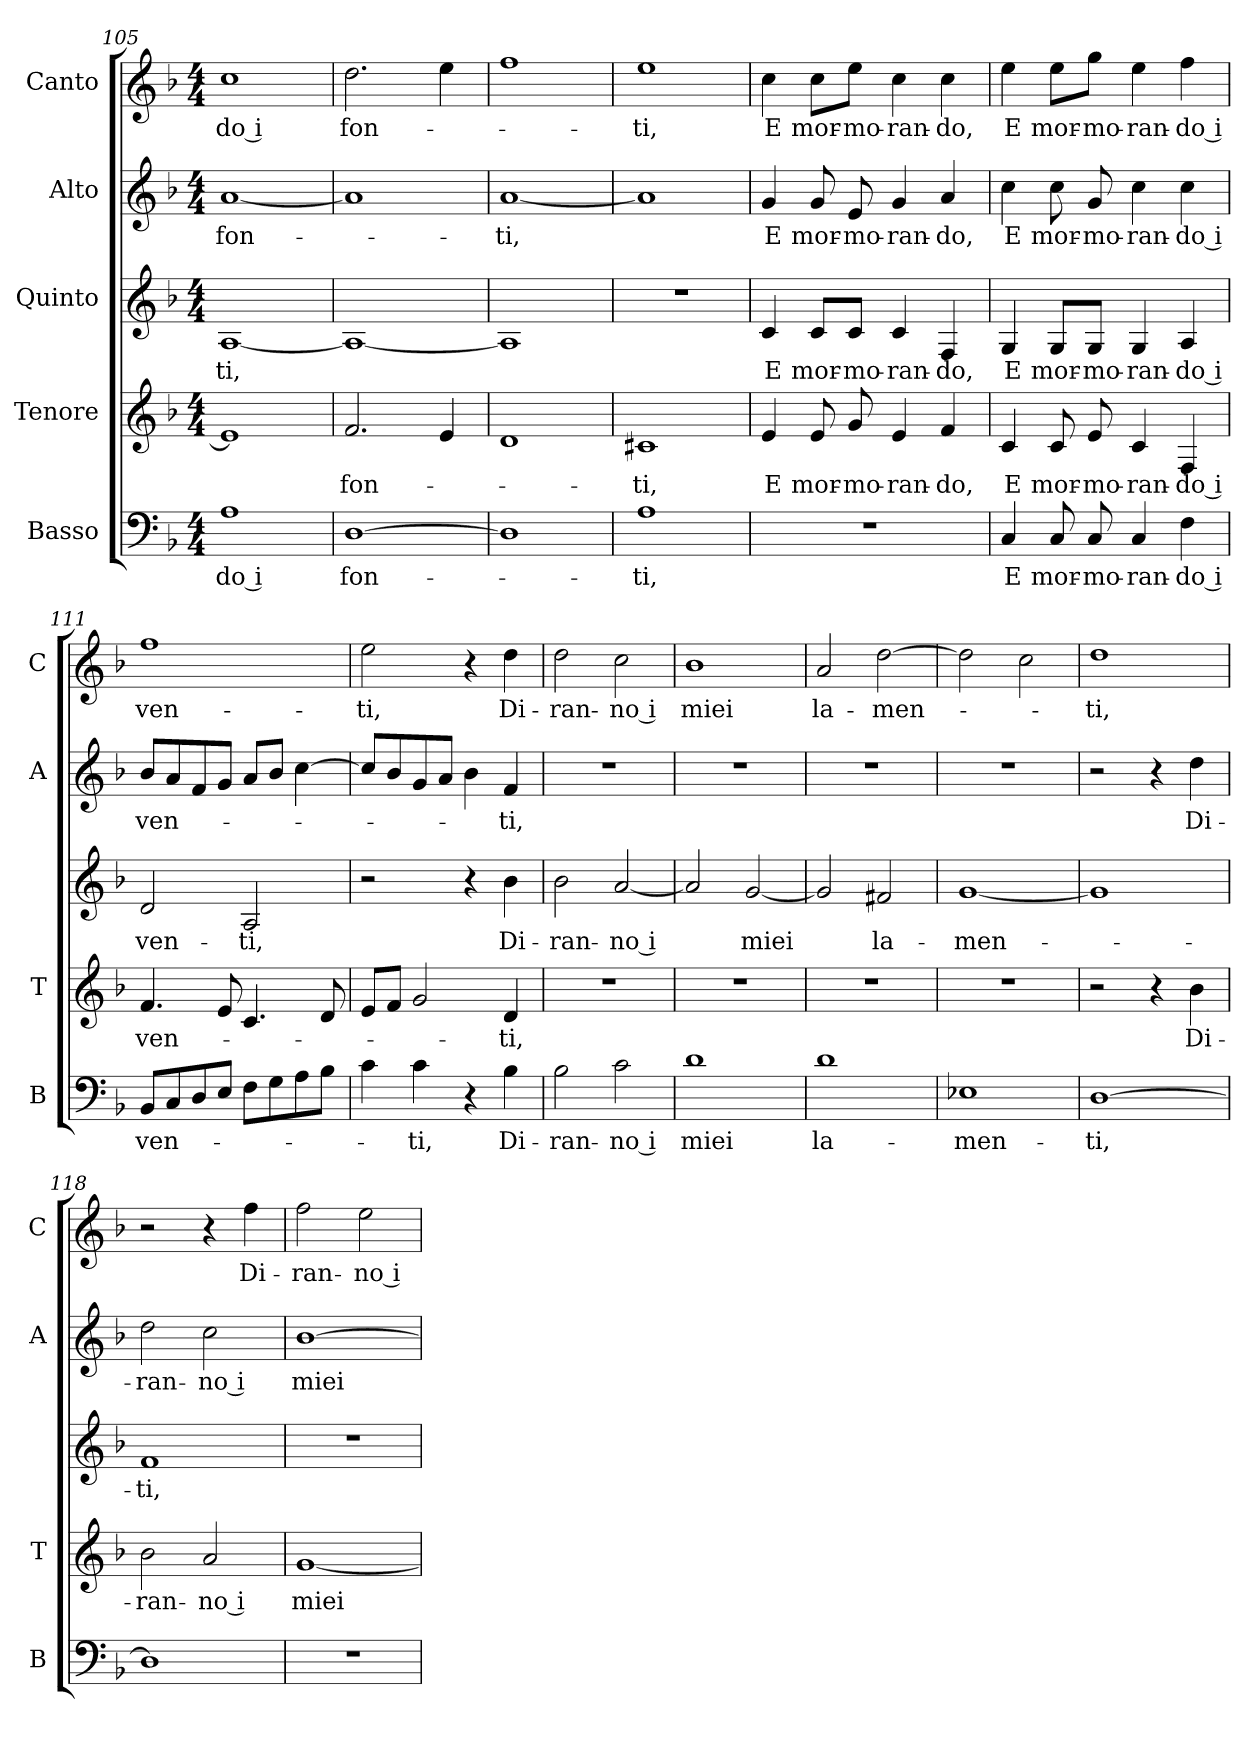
**kern	**text	**kern	**text	**kern	**text	**kern	**text	**kern	**text
*part5	*part5	*part4	*part4	*part3	*part3	*part2	*part2	*part1	*part1
*staff5	*staff5	*staff4	*staff4	*staff3	*staff3	*staff2	*staff2	*staff1	*staff1
*I"Basso	*	*I"Tenore	*	*I"Quinto	*	*I"Alto	*	*I"Canto	*
*I'B	*	*I'T	*	*	*	*I'A	*	*I'C	*
*clefF4	*	*clefG2	*	*clefG2	*	*clefG2	*	*clefG2	*
*k[b-]	*	*k[b-]	*	*k[b-]	*	*k[b-]	*	*k[b-]	*
*F:	*	*F:	*	*F:	*	*F:	*	*F:	*
*M4/4	*	*M4/4	*	*M4/4	*	*M4/4	*	*M4/4	*
=105	=105	=105	=105	=105	=105	=105	=105	=105	=105
!	!LO:LY:b	!	!	!	!LO:LY:b	!	!LO:LY:b	!	!LO:LY:b
1A	-do i	1e]	.	[1A	-ti,	[1a	fon-	1cc	-do i
=106	=106	=106	=106	=106	=106	=106	=106	=106	=106
!	!LO:LY:b	!	!LO:LY:b	!	!	!	!	!	!LO:LY:b
[1D	fon-	2.f/	fon-	1A_	.	1a]	.	2.dd\	fon-
.	.	4e/	.	.	.	.	.	4ee\	.
=107	=107	=107	=107	=107	=107	=107	=107	=107	=107
!	!	!	!	!	!	!	!LO:LY:b	!	!
1D]	.	1d	.	1A]	.	[1a	-ti,	1ff	.
=108	=108	=108	=108	=108	=108	=108	=108	=108	=108
!	!LO:LY:b	!	!LO:LY:b	!	!	!	!	!	!LO:LY:b
1A	-ti,	1c#X	-ti,	1r	.	1a]	.	1ee	-ti,
!!LO:LB:g=z
=109	=109	=109	=109	=109	=109	=109	=109	=109	=109
!	!	!	!LO:LY:b	!	!LO:LY:b	!	!LO:LY:b	!	!LO:LY:b
1r	.	4e/	E	4c/	E	4g/	E	4cc\	E
!	!	!	!LO:LY:b	!	!LO:LY:b	!	!LO:LY:b	!	!LO:LY:b
.	.	8e/	mor-	8c/L	mor-	8g/	mor-	8cc\L	mor-
!	!	!	!LO:LY:b	!	!LO:LY:b	!	!LO:LY:b	!	!LO:LY:b
.	.	8g/	-mo-	8c/J	-mo-	8e/	-mo-	8ee\J	-mo-
!	!	!	!LO:LY:b	!	!LO:LY:b	!	!LO:LY:b	!	!LO:LY:b
.	.	4e/	-ran-	4c/	-ran-	4g/	-ran-	4cc\	-ran-
!	!	!	!LO:LY:b	!	!LO:LY:b	!	!LO:LY:b	!	!LO:LY:b
.	.	4f/	-do,	4F/	-do,	4a/	-do,	4cc\	-do,
=110	=110	=110	=110	=110	=110	=110	=110	=110	=110
!	!LO:LY:b	!	!LO:LY:b	!	!LO:LY:b	!	!LO:LY:b	!	!LO:LY:b
4C/	E	4c/	E	4G/	E	4cc\	E	4ee\	E
!	!LO:LY:b	!	!LO:LY:b	!	!LO:LY:b	!	!LO:LY:b	!	!LO:LY:b
8C/	mor-	8c/	mor-	8G/L	mor-	8cc\	mor-	8ee\L	mor-
!	!LO:LY:b	!	!LO:LY:b	!	!LO:LY:b	!	!LO:LY:b	!	!LO:LY:b
8C/	-mo-	8e/	-mo-	8G/J	-mo-	8g/	-mo-	8gg\J	-mo-
!	!LO:LY:b	!	!LO:LY:b	!	!LO:LY:b	!	!LO:LY:b	!	!LO:LY:b
4C/	-ran-	4c/	-ran-	4G/	-ran-	4cc\	-ran-	4ee\	-ran-
!	!LO:LY:b	!	!LO:LY:b	!	!LO:LY:b	!	!LO:LY:b	!	!LO:LY:b
4F\	-do i	4F/	-do i	4A/	-do i	4cc\	-do i	4ff\	-do i
=111	=111	=111	=111	=111	=111	=111	=111	=111	=111
!	!LO:LY:b	!	!LO:LY:b	!	!LO:LY:b	!	!LO:LY:b	!	!LO:LY:b
8BB-/L	ven-	4.f/	ven-	2d/	ven-	8b-/L	ven-	1ff	ven-
8C/	.	.	.	.	.	8a/	.	.	.
8D/	.	.	.	.	.	8f/	.	.	.
8E/J	.	8e/	.	.	.	8g/J	.	.	.
!	!	!	!	!	!LO:LY:b	!	!	!	!
8F\L	.	4.c/	.	2A/	-ti,	8a/L	.	.	.
8G\	.	.	.	.	.	8b-/J	.	.	.
8A\	.	.	.	.	.	[4cc\	.	.	.
8B-\J	.	8d/	.	.	.	.	.	.	.
=112	=112	=112	=112	=112	=112	=112	=112	=112	=112
!	!	!	!	!	!	!	!	!	!LO:LY:b
4c\	.	8e/L	.	2r	.	8cc/L]	.	2ee\	-ti,
.	.	8f/J	.	.	.	8b-/	.	.	.
!	!LO:LY:b	!	!	!	!	!	!	!	!
4c\	-ti,	2g/	.	.	.	8g/	.	.	.
.	.	.	.	.	.	8a/J	.	.	.
4r	.	.	.	4r	.	4b-\	.	4r	.
!	!LO:LY:b	!	!LO:LY:b	!	!LO:LY:b	!	!LO:LY:b	!	!LO:LY:b
4B-\	Di-	4d/	-ti,	4b-\	Di-	4f/	-ti,	4dd\	Di-
=113	=113	=113	=113	=113	=113	=113	=113	=113	=113
!	!LO:LY:b	!	!	!	!LO:LY:b	!	!	!	!LO:LY:b
2B-\	-ran-	1r	.	2b-\	-ran-	1r	.	2dd\	-ran-
!	!LO:LY:b	!	!	!	!LO:LY:b	!	!	!	!LO:LY:b
2c\	-no i	.	.	[2a/	-no i	.	.	2cc\	-no i
=114	=114	=114	=114	=114	=114	=114	=114	=114	=114
!	!LO:LY:b	!	!	!	!	!	!	!	!LO:LY:b
1d	miei	1r	.	2a/]	.	1r	.	1b-	miei
!	!	!	!	!	!LO:LY:b	!	!	!	!
.	.	.	.	[2g/	miei	.	.	.	.
=115	=115	=115	=115	=115	=115	=115	=115	=115	=115
!	!LO:LY:b	!	!	!	!	!	!	!	!LO:LY:b
1d	la-	1r	.	2g/]	.	1r	.	2a/	la-
!	!	!	!	!	!LO:LY:b	!	!	!	!LO:LY:b
.	.	.	.	2f#X/	la-	.	.	[2dd\	-men-
!!LO:LB:g=z
=116	=116	=116	=116	=116	=116	=116	=116	=116	=116
!	!LO:LY:b	!	!	!	!LO:LY:b	!	!	!	!
1E-X	-men-	1r	.	[1g	-men-	1r	.	2dd\]	.
.	.	.	.	.	.	.	.	2cc\	.
=117	=117	=117	=117	=117	=117	=117	=117	=117	=117
!	!LO:LY:b	!	!	!	!	!	!	!	!LO:LY:b
[1D	-ti,	2r	.	1g]	.	2r	.	1dd	-ti,
.	.	4r	.	.	.	4r	.	.	.
!	!	!	!LO:LY:b	!	!	!	!LO:LY:b	!	!
.	.	4b-\	Di-	.	.	4dd\	Di-	.	.
=118	=118	=118	=118	=118	=118	=118	=118	=118	=118
!	!	!	!LO:LY:b	!	!LO:LY:b	!	!LO:LY:b	!	!
1D]	.	2b-\	-ran-	1f	-ti,	2dd\	-ran-	2r	.
!	!	!	!LO:LY:b	!	!	!	!LO:LY:b	!	!
.	.	2a/	-no i	.	.	2cc\	-no i	4r	.
!	!	!	!	!	!	!	!	!	!LO:LY:b
.	.	.	.	.	.	.	.	4ff\	Di-
=119	=119	=119	=119	=119	=119	=119	=119	=119	=119
!	!	!	!LO:LY:b	!	!	!	!LO:LY:b	!	!LO:LY:b
1r	.	[1g	miei	1r	.	[1b-	miei	2ff\	-ran-
!	!	!	!	!	!	!	!	!	!LO:LY:b
.	.	.	.	.	.	.	.	2ee\	-no i
=	=	=	=	=	=	=	=	=	=
*-	*-	*-	*-	*-	*-	*-	*-	*-	*-
